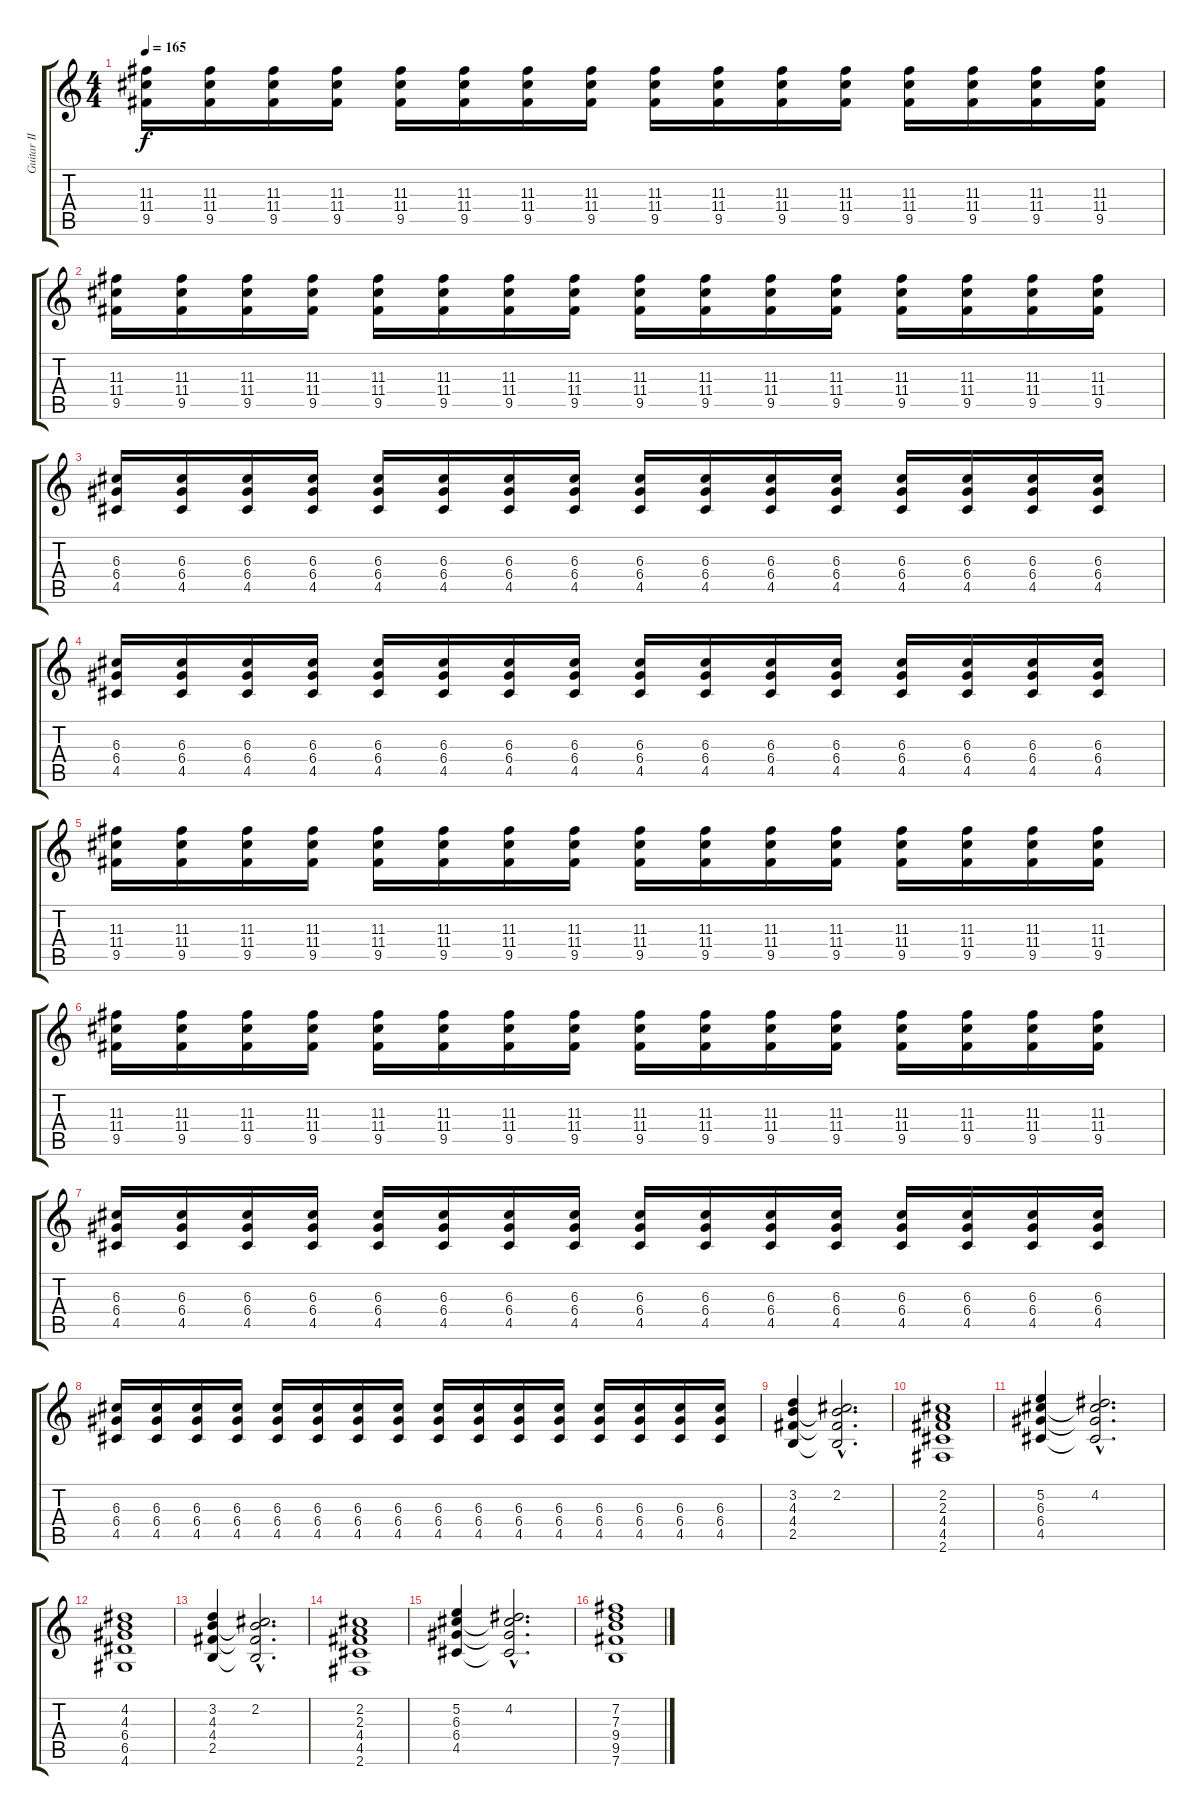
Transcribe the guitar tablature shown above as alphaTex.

\track ("Guitar II" "Guitar II") {instrument distortionguitar}
\staff {score tabs}
\tuning (E4 B3 G3 D3 A2 E2) {hide}
\ts (4 4)
\tempo 165
\clef g2
\ks c
(11.3 11.4 9.5).16{dy f} (11.3 11.4 9.5).16 (11.3 11.4 9.5).16 (11.3 11.4 9.5).16 (11.3 11.4 9.5).16 (11.3 11.4 9.5).16 (11.3 11.4 9.5).16 (11.3 11.4 9.5).16 (11.3 11.4 9.5).16 (11.3 11.4 9.5).16 (11.3 11.4 9.5).16 (11.3 11.4 9.5).16 (11.3 11.4 9.5).16 (11.3 11.4 9.5).16 (11.3 11.4 9.5).16 (11.3 11.4 9.5).16 |
(11.3 11.4 9.5).16 (11.3 11.4 9.5).16 (11.3 11.4 9.5).16 (11.3 11.4 9.5).16 (11.3 11.4 9.5).16 (11.3 11.4 9.5).16 (11.3 11.4 9.5).16 (11.3 11.4 9.5).16 (11.3 11.4 9.5).16 (11.3 11.4 9.5).16 (11.3 11.4 9.5).16 (11.3 11.4 9.5).16 (11.3 11.4 9.5).16 (11.3 11.4 9.5).16 (11.3 11.4 9.5).16 (11.3 11.4 9.5).16 |
(6.3 6.4 4.5).16 (6.3 6.4 4.5).16 (6.3 6.4 4.5).16 (6.3 6.4 4.5).16 (6.3 6.4 4.5).16 (6.3 6.4 4.5).16 (6.3 6.4 4.5).16 (6.3 6.4 4.5).16 (6.3 6.4 4.5).16 (6.3 6.4 4.5).16 (6.3 6.4 4.5).16 (6.3 6.4 4.5).16 (6.3 6.4 4.5).16 (6.3 6.4 4.5).16 (6.3 6.4 4.5).16 (6.3 6.4 4.5).16 |
(6.3 6.4 4.5).16 (6.3 6.4 4.5).16 (6.3 6.4 4.5).16 (6.3 6.4 4.5).16 (6.3 6.4 4.5).16 (6.3 6.4 4.5).16 (6.3 6.4 4.5).16 (6.3 6.4 4.5).16 (6.3 6.4 4.5).16 (6.3 6.4 4.5).16 (6.3 6.4 4.5).16 (6.3 6.4 4.5).16 (6.3 6.4 4.5).16 (6.3 6.4 4.5).16 (6.3 6.4 4.5).16 (6.3 6.4 4.5).16 |
(11.3 11.4 9.5).16 (11.3 11.4 9.5).16 (11.3 11.4 9.5).16 (11.3 11.4 9.5).16 (11.3 11.4 9.5).16 (11.3 11.4 9.5).16 (11.3 11.4 9.5).16 (11.3 11.4 9.5).16 (11.3 11.4 9.5).16 (11.3 11.4 9.5).16 (11.3 11.4 9.5).16 (11.3 11.4 9.5).16 (11.3 11.4 9.5).16 (11.3 11.4 9.5).16 (11.3 11.4 9.5).16 (11.3 11.4 9.5).16 |
(11.3 11.4 9.5).16 (11.3 11.4 9.5).16 (11.3 11.4 9.5).16 (11.3 11.4 9.5).16 (11.3 11.4 9.5).16 (11.3 11.4 9.5).16 (11.3 11.4 9.5).16 (11.3 11.4 9.5).16 (11.3 11.4 9.5).16 (11.3 11.4 9.5).16 (11.3 11.4 9.5).16 (11.3 11.4 9.5).16 (11.3 11.4 9.5).16 (11.3 11.4 9.5).16 (11.3 11.4 9.5).16 (11.3 11.4 9.5).16 |
(6.3 6.4 4.5).16 (6.3 6.4 4.5).16 (6.3 6.4 4.5).16 (6.3 6.4 4.5).16 (6.3 6.4 4.5).16 (6.3 6.4 4.5).16 (6.3 6.4 4.5).16 (6.3 6.4 4.5).16 (6.3 6.4 4.5).16 (6.3 6.4 4.5).16 (6.3 6.4 4.5).16 (6.3 6.4 4.5).16 (6.3 6.4 4.5).16 (6.3 6.4 4.5).16 (6.3 6.4 4.5).16 (6.3 6.4 4.5).16 |
(6.3 6.4 4.5).16 (6.3 6.4 4.5).16 (6.3 6.4 4.5).16 (6.3 6.4 4.5).16 (6.3 6.4 4.5).16 (6.3 6.4 4.5).16 (6.3 6.4 4.5).16 (6.3 6.4 4.5).16 (6.3 6.4 4.5).16 (6.3 6.4 4.5).16 (6.3 6.4 4.5).16 (6.3 6.4 4.5).16 (6.3 6.4 4.5).16 (6.3 6.4 4.5).16 (6.3 6.4 4.5).16 (6.3 6.4 4.5).16 |
(3.2 4.3 4.4 2.5).4 (2.2{hac} 4.3{hac t} 4.4{hac t} 2.5{hac t}).2{d} |
(2.2 2.3 4.4 4.5 2.6).1 |
(5.2 6.3 6.4 4.5).4 (4.2{hac} 6.3{hac t} 6.4{hac t} 4.5{hac t}).2{d} |
(4.2 4.3 6.4 6.5 4.6).1 |
(3.2 4.3 4.4 2.5).4 (2.2{hac} 4.3{hac t} 4.4{hac t} 2.5{hac t}).2{d} |
(2.2 2.3 4.4 4.5 2.6).1 |
(5.2 6.3 6.4 4.5).4 (4.2{hac} 6.3{hac t} 6.4{hac t} 4.5{hac t}).2{d} |
(7.2 7.3 9.4 9.5 7.6).1
